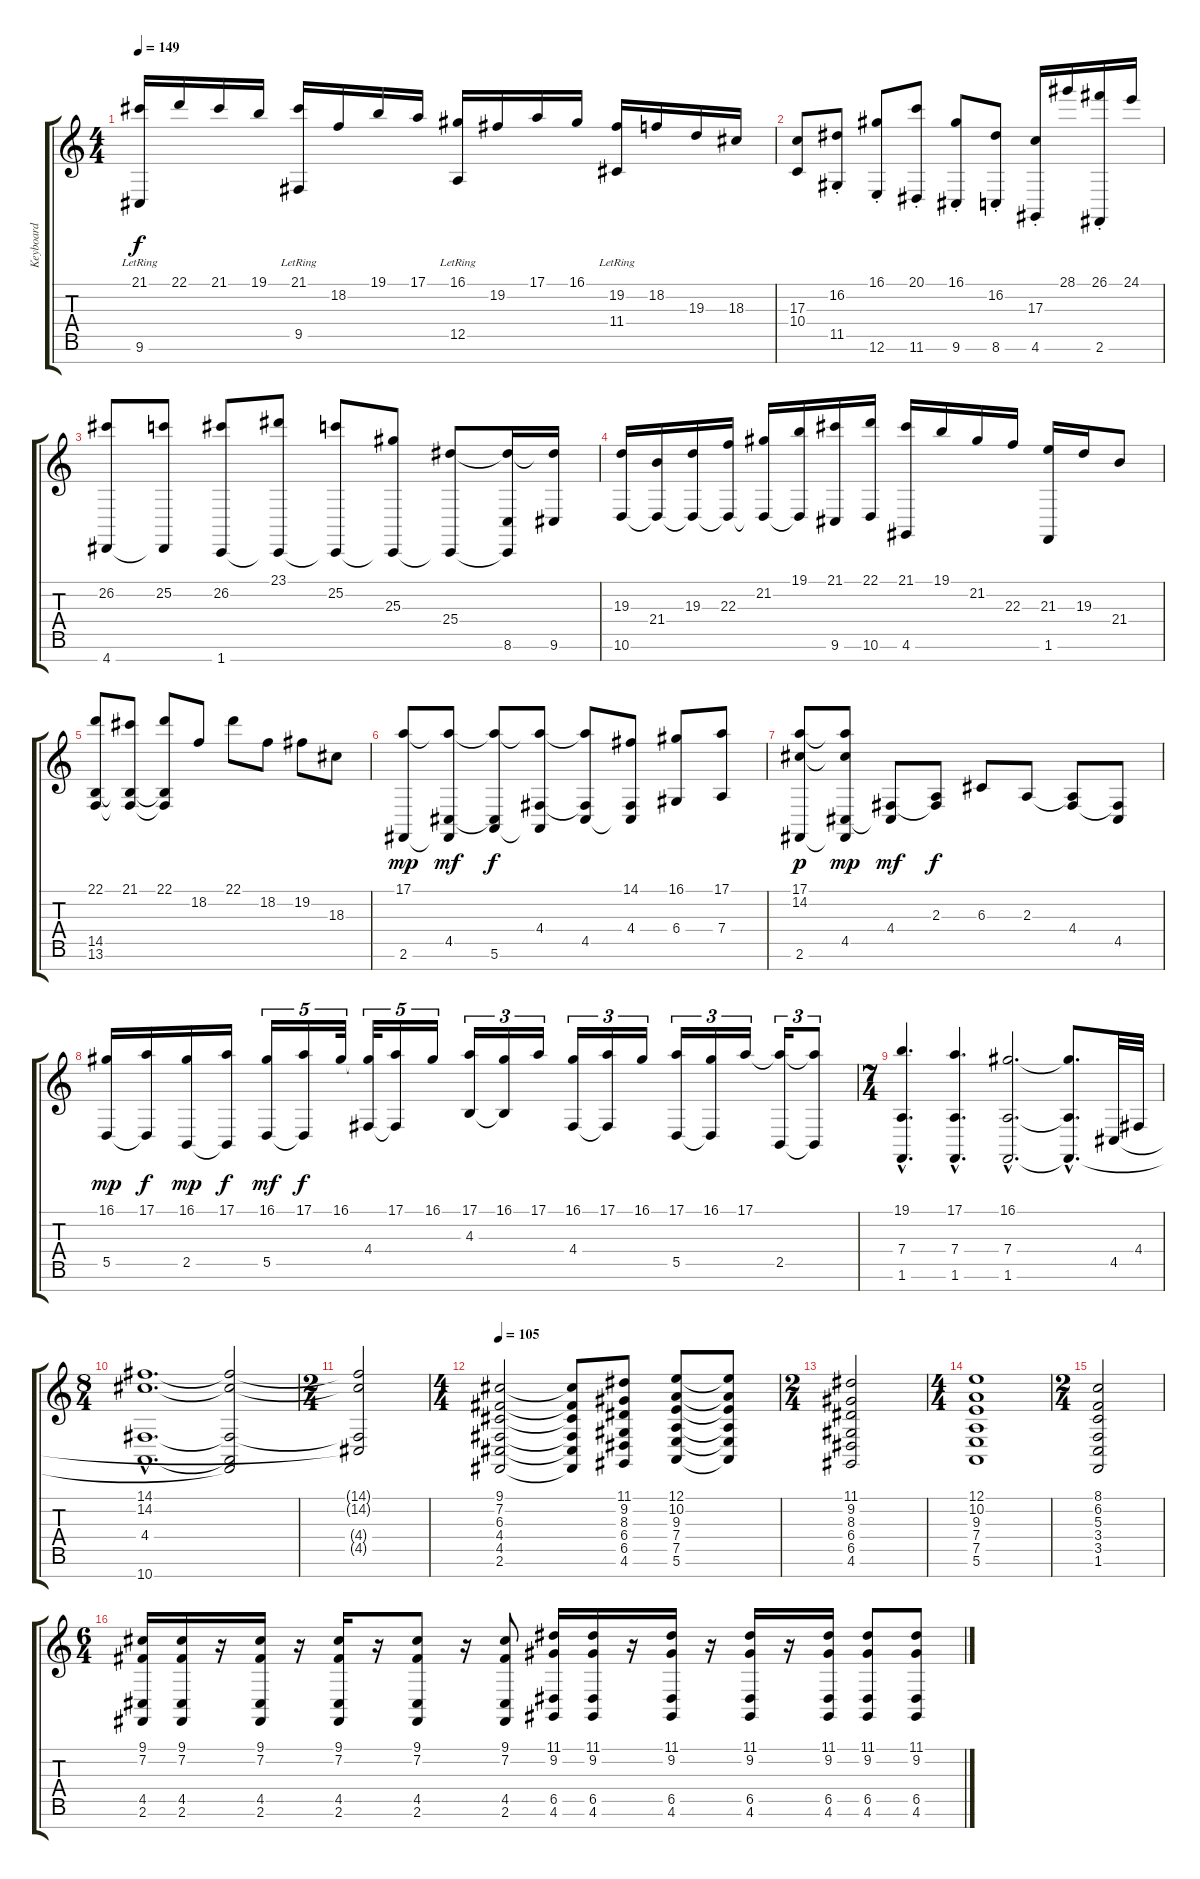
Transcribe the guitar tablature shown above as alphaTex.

\track ("Keyboard" "Keyboard") {instrument acousticgrandpiano}
\staff {score tabs}
\tuning (E4 B3 G3 D3 A2 E2 B1) {hide}
\ts (4 4)
\tempo 149
\clef g2
\ks c
(21.1 9.6{lr}).16{dy f} 22.1.16 21.1.16 19.1.16 (21.1 9.5{lr}).16 18.2.16 19.1.16 17.1.16 (16.1 12.5{lr}).16 19.2.16 17.1.16 16.1.16 (19.2 11.4{lr}).16 18.2.16 19.3.16 18.3.16 |
(17.3 10.4).8 (16.2{st} 11.5{st}).8 (16.1{st} 12.6{st}).8 (20.1{st} 11.6{st}).8 (16.1{st} 9.6{st}).8 (16.2{st} 8.6{st}).8 (17.3 4.6{st}).16 28.1.16 (26.1 2.6{st}).16 24.1.16 |
(26.2 4.7).8 (25.2 4.7{t}).8 (26.2 1.7).8 (23.1 1.7{t}).8 (25.2 1.7{t}).8 (25.3 1.7{t}).8 (25.4 1.7{t}).8 (25.4{t} 8.6 1.7{t}).16 (25.4{t} 9.6).16 |
(19.3 10.6).16 (21.4 10.6{t}).16 (19.3 10.6{t}).16 (22.3 10.6{t}).16 (21.2 10.6{t}).16 (19.1 10.6{t}).16 (21.1 9.6).16 (22.1 10.6).16 (21.1 4.6).16 19.1.16 21.2.16 22.3.16 (21.3 1.6).16 19.3.16 21.4.8 |
(22.1 14.5 13.6).8 (21.1 14.5{t} 13.6{t}).8 (22.1 14.5{t} 13.6{t}).8 18.2.8 22.1.8 18.2.8 19.2.8 18.3.8 |
(17.1 2.6).8{dy mp} (17.1{t} 4.5 2.6{t}).8{dy mf} (17.1{t} 4.5{t} 5.6).8{dy f} (17.1{t} 4.4 5.6{t}).8 (17.1{t} 4.4{t} 4.5).8 (14.1 4.4 4.5{t}).8 (16.1 6.4).8 (17.1 7.4).8 |
(17.1 14.2 2.6).8{dy p} (17.1{t} 14.2{t} 4.5 2.6{t}).8{dy mp} (4.4 4.5{t}).8{dy mf} (2.3 4.4{t}).8{dy f} 6.3.8 2.3.8 (2.3{t} 4.4).8 (4.4{t} 4.5).8 |
(16.1 5.5).16{dy mp} (17.1 5.5{t}).16{dy f} (16.1 2.5).16{dy mp} (17.1 2.5{t}).16{dy f} (16.1 5.5).16{tu (5 4) dy mf} (17.1 5.5{t}).16{tu (5 4) dy f} 16.1.32{tu (5 4)} (16.1{t} 4.4).32{tu (5 4)} (17.1 4.4{t}).16{tu (5 4)} 16.1.16{tu (5 4)} (17.1 4.3).16{tu (3 2)} (16.1 4.3{t}).16{tu (3 2)} 17.1.16{tu (3 2)} (16.1 4.4).16{tu (3 2)} (17.1 4.4{t}).16{tu (3 2)} 16.1.16{tu (3 2)} (17.1 5.5).16{tu (3 2)} (16.1 5.5{t}).16{tu (3 2)} 17.1.16{tu (3 2)} (17.1{t} 2.5).16{tu (3 2)} (17.1{t} 2.5{t}).8{tu (3 2)} |
\ts (7 4)
(19.1{hac} 7.4{hac} 1.6{hac}).4{d} (17.1{hac} 7.4{hac} 1.6{hac}).4{d} (16.1{hac} 7.4{hac} 1.6{hac}).2{d} (16.1{hac t} 7.4{hac t} 1.6{hac t}).8{d} 4.5.32 4.4.32 |
\ts (8 4)
(14.1{hac} 14.2{hac} 4.4{hac} 10.7{hac}).1{d} (14.1{t} 14.2{t} 4.4{t} 1.6{t} 10.7{t}).2 |
\ts (2 4)
(14.1{t} 14.2{t} 4.4{t} 4.5{t}).2 |
\ts (4 4)
\tempo 105
(9.1 7.2 6.3 4.4 4.5 2.6).2{volume 8} (9.1{t} 7.2{t} 6.3{t} 4.4{t} 4.5{t} 2.6{t}).8 (11.1 9.2 8.3 6.4 6.5 4.6).8 (12.1 10.2 9.3 7.4 7.5 5.6).8 (12.1{t} 10.2{t} 9.3{t} 7.4{t} 7.5{t} 5.6{t}).8 |
\ts (2 4)
(11.1 9.2 8.3 6.4 6.5 4.6).2 |
\ts (4 4)
(12.1 10.2 9.3 7.4 7.5 5.6).1 |
\ts (2 4)
(8.1 6.2 5.3 3.4 3.5 1.6).2 |
\ts (6 4)
(9.1 7.2 4.5 2.6).16 (9.1 7.2 4.5 2.6).16 r.16 (9.1 7.2 4.5 2.6).16 r.16 (9.1 7.2 4.5 2.6).16 r.16 (9.1 7.2 4.5 2.6).8 r.16 (9.1 7.2 4.5 2.6).8 (11.1 9.2 6.5 4.6).16 (11.1 9.2 6.5 4.6).16 r.16 (11.1 9.2 6.5 4.6).16 r.16 (11.1 9.2 6.5 4.6).16 r.16 (11.1 9.2 6.5 4.6).16 (11.1 9.2 6.5 4.6).8 (11.1 9.2 6.5 4.6).8
